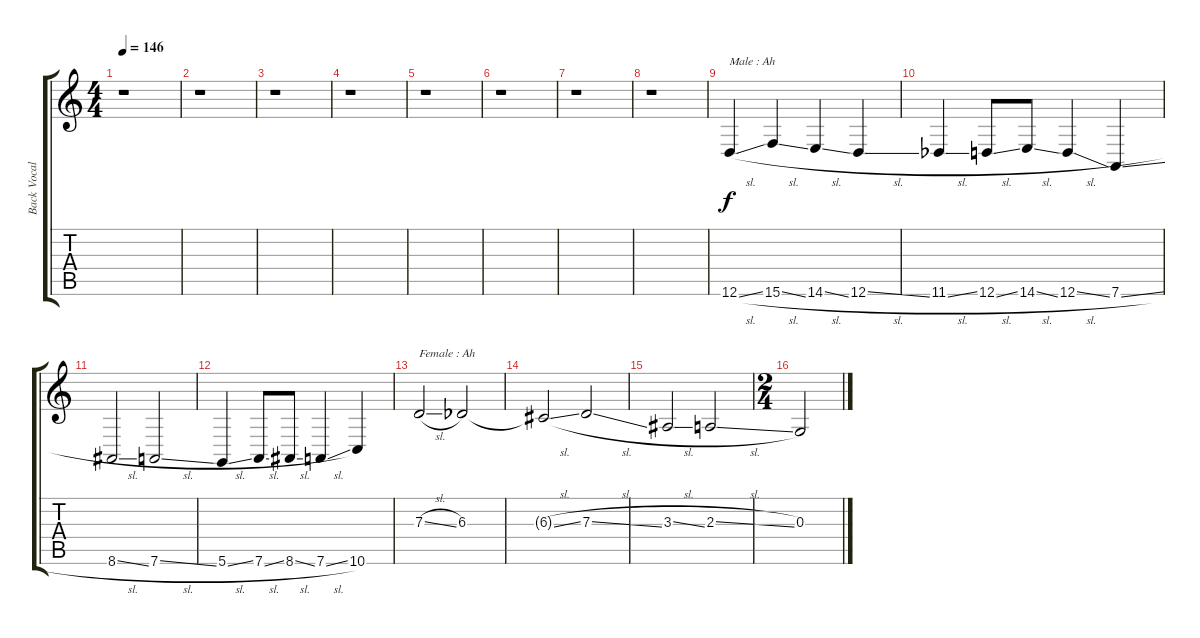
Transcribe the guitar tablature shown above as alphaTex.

\track ("Back Vocal" "Back Vocal") {instrument choiraahs}
\staff {score tabs}
\tuning (E4 B3 G3 D3 A2 D2) {hide}
\ts (4 4)
\tempo 146
\clef g2
\ks c
r.1{dy f} |
r.1 |
r.1 |
r.1 |
r.1 |
r.1 |
r.1 |
r.1 |
12.6{sl}.4{txt "Male : Ah" instrument choiraahs} 15.6{sl}.4 14.6{sl}.4 12.6{sl}.4 |
11.6{sl acc b}.4 12.6{sl}.8 14.6{sl}.8 12.6{sl}.4 7.6{sl}.4 |
8.6{sl}.2 7.6{sl}.2 |
5.6{sl}.4 7.6{sl}.8 8.6{sl}.8 7.6{sl}.4 10.6.4 |
7.3{sl}.2{txt "Female : Ah"} 6.3{acc b}.2 |
6.3{sl t}.2 7.3{sl}.2 |
3.3{sl}.2 2.3{sl}.2 |
\ts (2 4)
0.3{sl}.2
